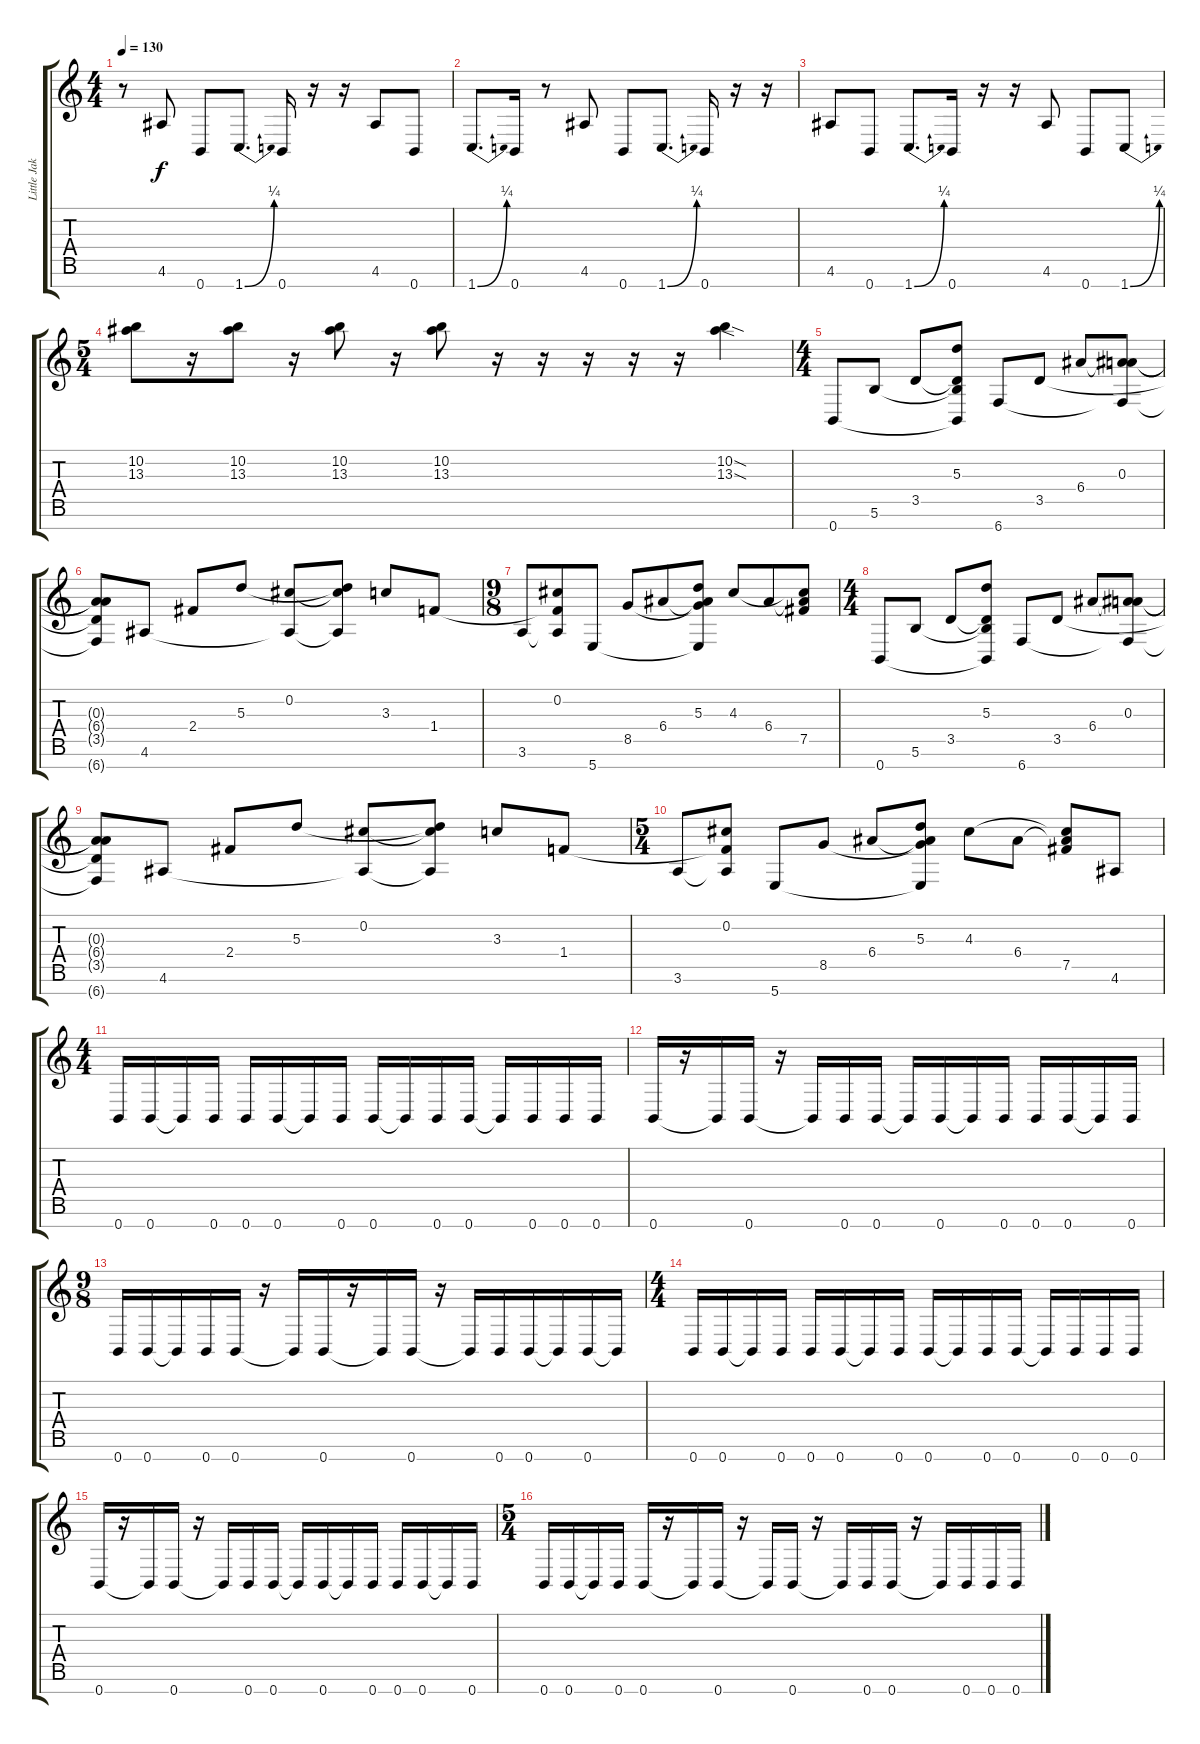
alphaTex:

\track ("Little Jake" "Little Jak") {instrument distortionguitar}
\staff {score tabs}
\tuning (Gb4 Db4 A3 E3 B2 Gb2 B1) {hide}
\ts (4 4)
\tempo 130
\clef g2
\ks c
r.8{dy f} 4.6.8 0.7.8 1.7{be (bend 0 0 60 1)}.8{d} 0.7.16 r.16 r.16 4.6.8 0.7.8 |
1.7{be (bend 0 0 60 1)}.8{d} 0.7.16 r.8 4.6.8 0.7.8 1.7{be (bend 0 0 60 1)}.8{d} 0.7.16 r.16 r.16 |
4.6.8 0.7.8 1.7{be (bend 0 0 60 1)}.8{d} 0.7.16 r.16 r.16 4.6.8 0.7.8 1.7{be (bend 0 0 60 1)}.8 |
\ts (5 4)
(10.2 13.3).8 r.16 (10.2 13.3).8 r.16 (10.2 13.3).8 r.16 (10.2 13.3).8 r.16 r.16 r.16 r.16 r.16 (10.2{sod} 13.3{sod}).4 |
\ts (4 4)
0.7.8 5.6.8 3.5.8 (5.3 3.5{t} 5.6{t} 0.7{t}).8 6.7.8 3.5.8 6.4.8 (0.3 6.4{t} 6.7{t}).8 |
(0.3{t} 6.4{t} 3.5{t} 6.7{t}).8 4.6.8 2.4.8 5.3.8 (0.2 4.6{t}).8 (0.2{t} 5.3{t} 4.6{t}).8 3.3.8 1.4.8 |
\ts (9 8)
3.6.8 (0.2 1.4{t} 3.6{t}).8 5.7.8 8.5.8 6.4.8 (5.3 6.4{t} 8.5{t} 5.7{t}).8 4.3.8 6.4.8 (4.3{t} 6.4{t} 7.5).8 |
\ts (4 4)
0.7.8 5.6.8 3.5.8 (5.3 3.5{t} 5.6{t} 0.7{t}).8 6.7.8 3.5.8 6.4.8 (0.3 6.4{t} 6.7{t}).8 |
(0.3{t} 6.4{t} 3.5{t} 6.7{t}).8 4.6.8 2.4.8 5.3.8 (0.2 4.6{t}).8 (0.2{t} 5.3{t} 4.6{t}).8 3.3.8 1.4.8 |
\ts (5 4)
3.6.8 (0.2 1.4{t} 3.6{t}).8 5.7.8 8.5.8 6.4.8 (5.3 6.4{t} 8.5{t} 5.7{t}).8 4.3.8 6.4.8 (4.3{t} 6.4{t} 7.5).8 4.6.8 |
\ts (4 4)
0.7.16 0.7.16 0.7{t}.16 0.7.16 0.7.16 0.7.16 0.7{t}.16 0.7.16 0.7.16 0.7{t}.16 0.7.16 0.7.16 0.7{t}.16 0.7.16 0.7.16 0.7.16 |
0.7.16 r.16 0.7{t}.16 0.7.16 r.16 0.7{t}.16 0.7.16 0.7.16 0.7{t}.16 0.7.16 0.7{t}.16 0.7.16 0.7.16 0.7.16 0.7{t}.16 0.7.16 |
\ts (9 8)
0.7.16 0.7.16 0.7{t}.16 0.7.16 0.7.16 r.16 0.7{t}.16 0.7.16 r.16 0.7{t}.16 0.7.16 r.16 0.7{t}.16 0.7.16 0.7.16 0.7{t}.16 0.7.16 0.7{t}.16 |
\ts (4 4)
0.7.16 0.7.16 0.7{t}.16 0.7.16 0.7.16 0.7.16 0.7{t}.16 0.7.16 0.7.16 0.7{t}.16 0.7.16 0.7.16 0.7{t}.16 0.7.16 0.7.16 0.7.16 |
0.7.16 r.16 0.7{t}.16 0.7.16 r.16 0.7{t}.16 0.7.16 0.7.16 0.7{t}.16 0.7.16 0.7{t}.16 0.7.16 0.7.16 0.7.16 0.7{t}.16 0.7.16 |
\ts (5 4)
0.7.16 0.7.16 0.7{t}.16 0.7.16 0.7.16 r.16 0.7{t}.16 0.7.16 r.16 0.7{t}.16 0.7.16 r.16 0.7{t}.16 0.7.16 0.7.16 r.16 0.7{t}.16 0.7.16 0.7.16 0.7.16
